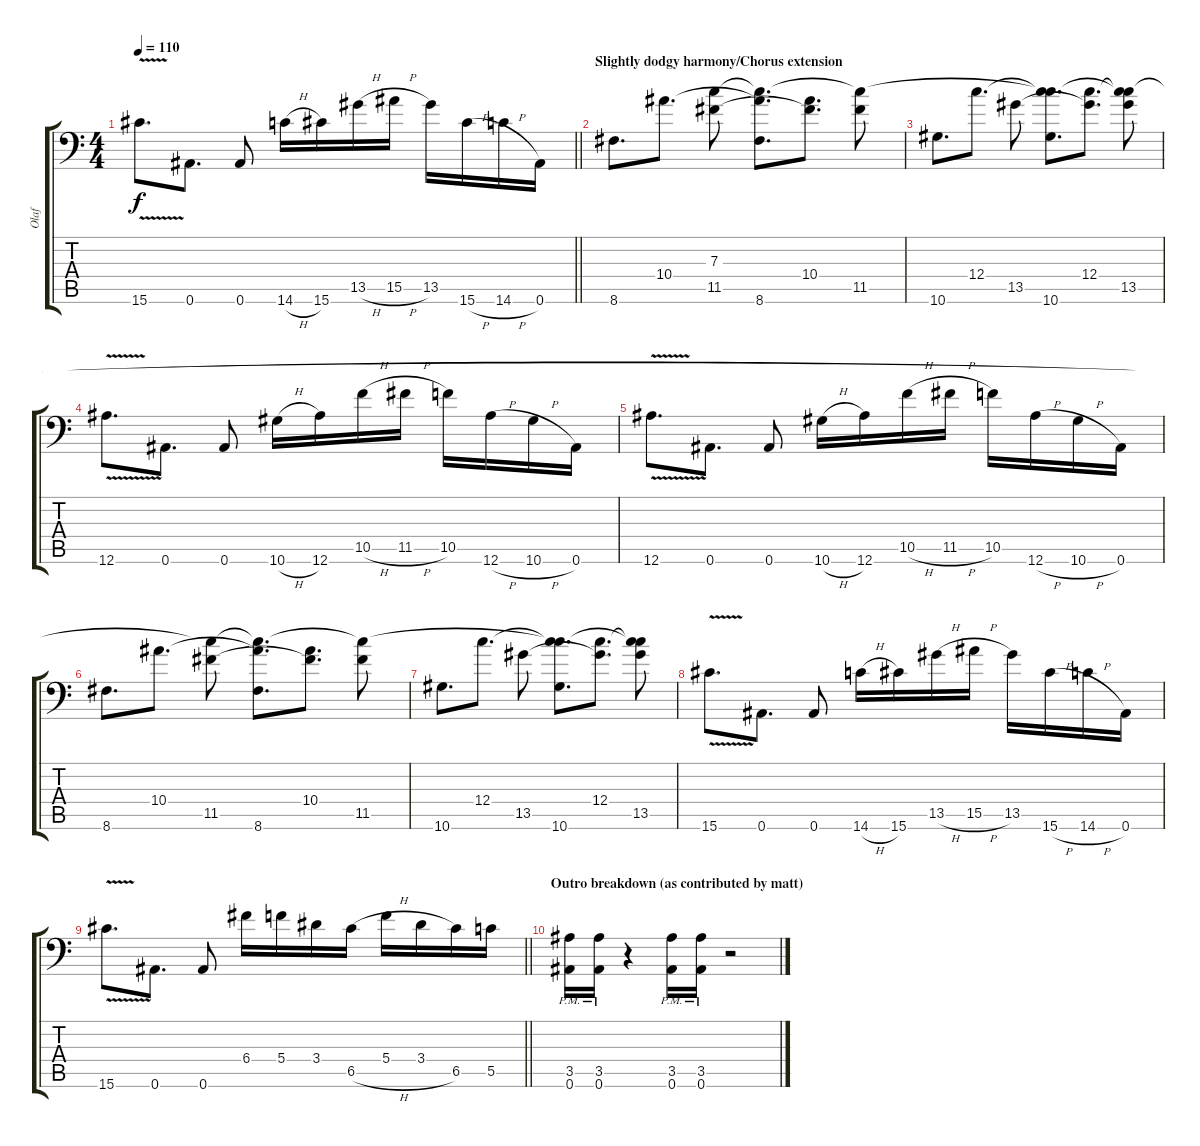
\track ("Olaf" "Olaf") {instrument overdrivenguitar}
\staff {score tabs}
\tuning (D4 A3 F3 C3 G2 Bb1) {hide}
\ts (4 4)
\tempo 110
\clef f4
\barLineRight lightlight
\ks c
15.6{v}.8{d dy f} 0.6.8{d} 0.6.8 14.6{h}.16 15.6.16 13.5{h}.16 15.5{h}.16 13.5.16 15.6{h}.16 14.6{h}.16 0.6.16 |
\section ("" "Slightly dodgy harmony/Chorus extension")
8.6.8{d} 10.4.8{d} (7.3 11.5).8 (7.3{t} 10.4{t} 8.6).8{d} (10.4 11.5{t}).8{d} (7.3{t} 11.5).8 |
10.6.8{d} 12.4.8{d} 13.5.8 (7.3{t} 12.4{t} 10.6).8{d} (12.4 13.5{t}).8{d} (7.3{t} 12.4{t} 13.5).8 |
12.6{v}.8{d} 0.6.8{d} 0.6.8 10.6{h}.16 12.6.16 10.5{h}.16 11.5{h}.16 10.5.16 12.6{h}.16 10.6{h}.16 0.6.16 |
12.6{v}.8{d} 0.6.8{d} 0.6.8 10.6{h}.16 12.6.16 10.5{h}.16 11.5{h}.16 10.5.16 12.6{h}.16 10.6{h}.16 0.6.16 |
8.6.8{d} 10.4.8{d} (7.3{t} 11.5).8 (7.3{t} 10.4{t} 8.6).8{d} (10.4 11.5{t}).8{d} (7.3{t} 11.5).8 |
10.6.8{d} 12.4.8{d} 13.5.8 (7.3{t} 12.4{t} 10.6).8{d} (12.4 13.5{t}).8{d} (7.3{t} 12.4{t} 13.5).8 |
15.6{v}.8{d} 0.6.8{d} 0.6.8 14.6{h}.16 15.6.16 13.5{h}.16 15.5{h}.16 13.5.16 15.6{h}.16 14.6{h}.16 0.6.16 |
\barLineRight lightlight
15.6{v}.8{d} 0.6.8{d} 0.6.8 6.4.16 5.4.16 3.4.16 6.5{h}.16 5.4.16 3.4.16 6.5.16 5.5.16 |
\section ("" "Outro breakdown (as contributed by matt)")
(3.5{pm} 0.6{pm}).16 (3.5{pm} 0.6{pm}).16 r.4 (3.5{pm} 0.6{pm}).16 (3.5{pm} 0.6{pm}).16 r.2
